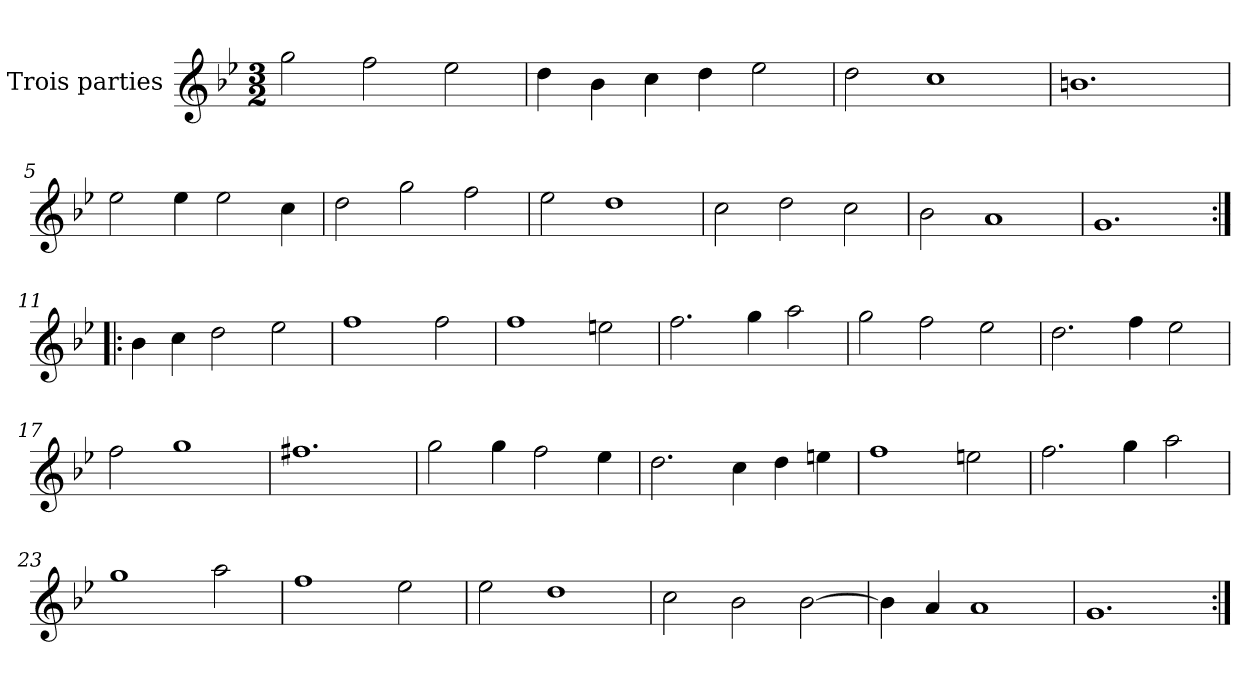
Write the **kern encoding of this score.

**kern
*part1
*staff1
*I"Trois parties
*clefG2
*k[b-e-]
*M3/2
*MM180
=1
2gg\
2ff\
2ee-\
=2
4dd\
4b-\
4cc\
4dd\
2ee-\
=3
2dd\
1cc
=4
1.bn
=5
2ee-\
4ee-\
2ee-\
4cc\
=6
2dd\
2gg\
2ff\
=7
2ee-\
1dd
=8
2cc\
2dd\
2cc\
=9
2b-\
1a
=10
1.g
=11:|!|:
4b-\
4cc\
2dd\
2ee-\
=12
1ff
2ff\
=13
1ff
2een\
=14
2.ff\
4gg\
2aa\
=15
2gg\
2ff\
2ee-\
=16
2.dd\
4ff\
2ee-\
=17
2ff\
1gg
=18
1.ff#X
=19
2gg\
4gg\
2ff\
4ee-\
=20
2.dd\
4cc\
4dd\
4een\
=21
1ff
2een\
=22
2.ff\
4gg\
2aa\
=23
1gg
2aa\
=24
1ff
2ee-\
=25
2ee-\
1dd
=26
2cc\
2b-\
[2b-\
=27
4b-\]
4a/
1a
=28
1.g
=:|!
*-
